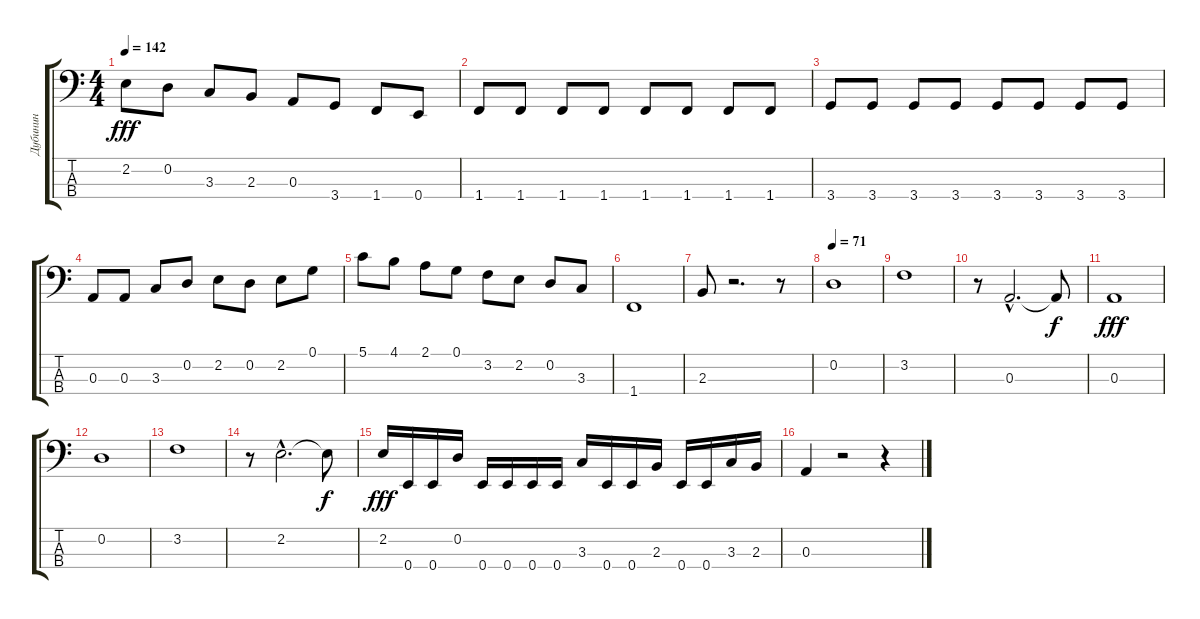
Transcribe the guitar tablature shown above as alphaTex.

\track ("Дубинин" "Дубинин") {instrument electricbassfinger}
\staff {score tabs}
\tuning (G2 D2 A1 E1) {hide}
\ts (4 4)
\tempo 142
\clef f4
\ks c
2.2.8{dy fff} 0.2.8 3.3.8 2.3.8 0.3.8 3.4.8 1.4.8 0.4.8 |
1.4.8 1.4.8 1.4.8 1.4.8 1.4.8 1.4.8 1.4.8 1.4.8 |
3.4.8 3.4.8 3.4.8 3.4.8 3.4.8 3.4.8 3.4.8 3.4.8 |
0.3.8 0.3.8 3.3.8 0.2.8 2.2.8 0.2.8 2.2.8 0.1.8 |
5.1.8 4.1.8 2.1.8 0.1.8 3.2.8 2.2.8 0.2.8 3.3.8 |
1.4.1 |
2.3.8 r.2{d} r.8 |
\tempo 71
0.2.1 |
3.2.1 |
r.8 0.3{hac}.2{d} 0.3{t}.8{dy f} |
0.3.1{dy fff} |
0.2.1 |
3.2.1 |
r.8 2.2{hac}.2{d} 2.2{t}.8{dy f} |
2.2.16{dy fff} 0.4.16 0.4.16 0.2.16 0.4.16 0.4.16 0.4.16 0.4.16 3.3.16 0.4.16 0.4.16 2.3.16 0.4.16 0.4.16 3.3.16 2.3.16 |
0.3.4 r.2 r.4
